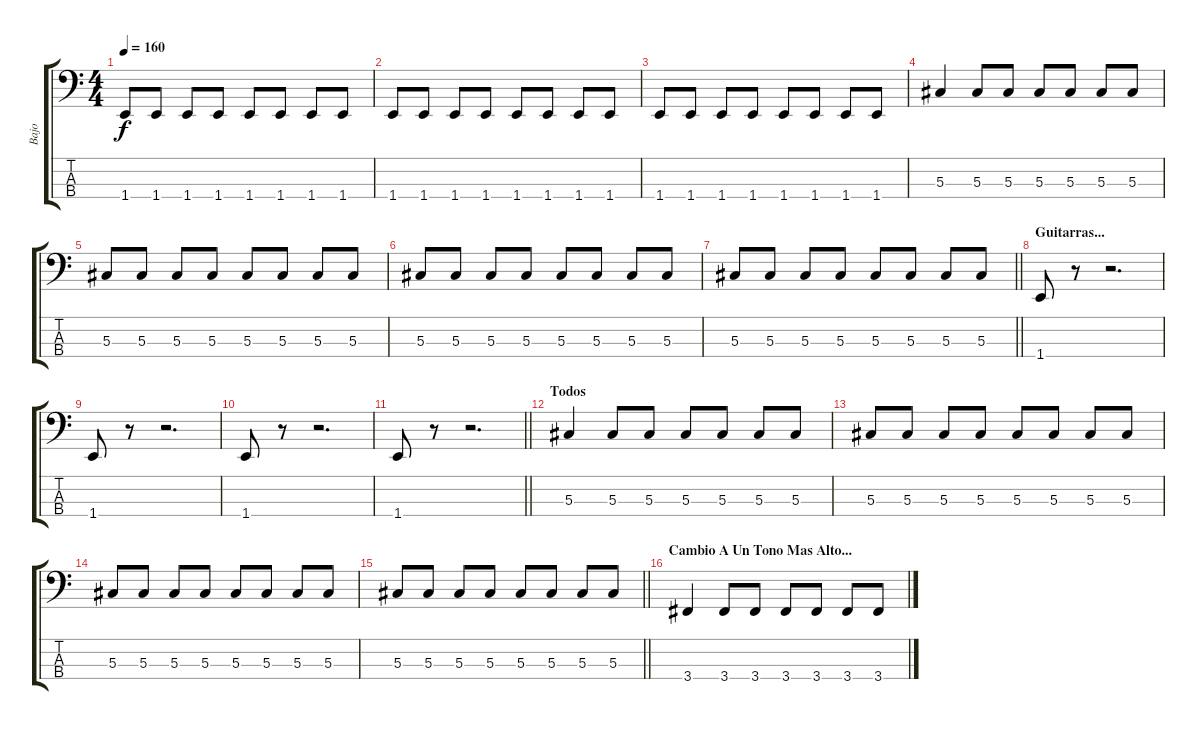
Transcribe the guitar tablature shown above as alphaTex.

\track ("Bajo" "Bajo") {instrument electricbasspick}
\staff {score tabs}
\tuning (Gb2 Db2 Ab1 Eb1) {hide}
\ts (4 4)
\tempo 160
\clef f4
\ks c
1.4.8{dy f} 1.4.8 1.4.8 1.4.8 1.4.8 1.4.8 1.4.8 1.4.8 |
1.4.8 1.4.8 1.4.8 1.4.8 1.4.8 1.4.8 1.4.8 1.4.8 |
1.4.8 1.4.8 1.4.8 1.4.8 1.4.8 1.4.8 1.4.8 1.4.8 |
5.3.4 5.3.8 5.3.8 5.3.8 5.3.8 5.3.8 5.3.8 |
5.3.8 5.3.8 5.3.8 5.3.8 5.3.8 5.3.8 5.3.8 5.3.8 |
5.3.8 5.3.8 5.3.8 5.3.8 5.3.8 5.3.8 5.3.8 5.3.8 |
\barLineRight lightlight
5.3.8 5.3.8 5.3.8 5.3.8 5.3.8 5.3.8 5.3.8 5.3.8 |
\section ("" "Guitarras...")
1.4.8 r.8 r.2{d} |
1.4.8 r.8 r.2{d} |
1.4.8 r.8 r.2{d} |
\barLineRight lightlight
1.4.8 r.8 r.2{d} |
\section ("" "Todos")
5.3.4 5.3.8 5.3.8 5.3.8 5.3.8 5.3.8 5.3.8 |
5.3.8 5.3.8 5.3.8 5.3.8 5.3.8 5.3.8 5.3.8 5.3.8 |
5.3.8 5.3.8 5.3.8 5.3.8 5.3.8 5.3.8 5.3.8 5.3.8 |
\barLineRight lightlight
5.3.8 5.3.8 5.3.8 5.3.8 5.3.8 5.3.8 5.3.8 5.3.8 |
\section ("" "Cambio A Un Tono Mas Alto...")
3.4.4 3.4.8 3.4.8 3.4.8 3.4.8 3.4.8 3.4.8
